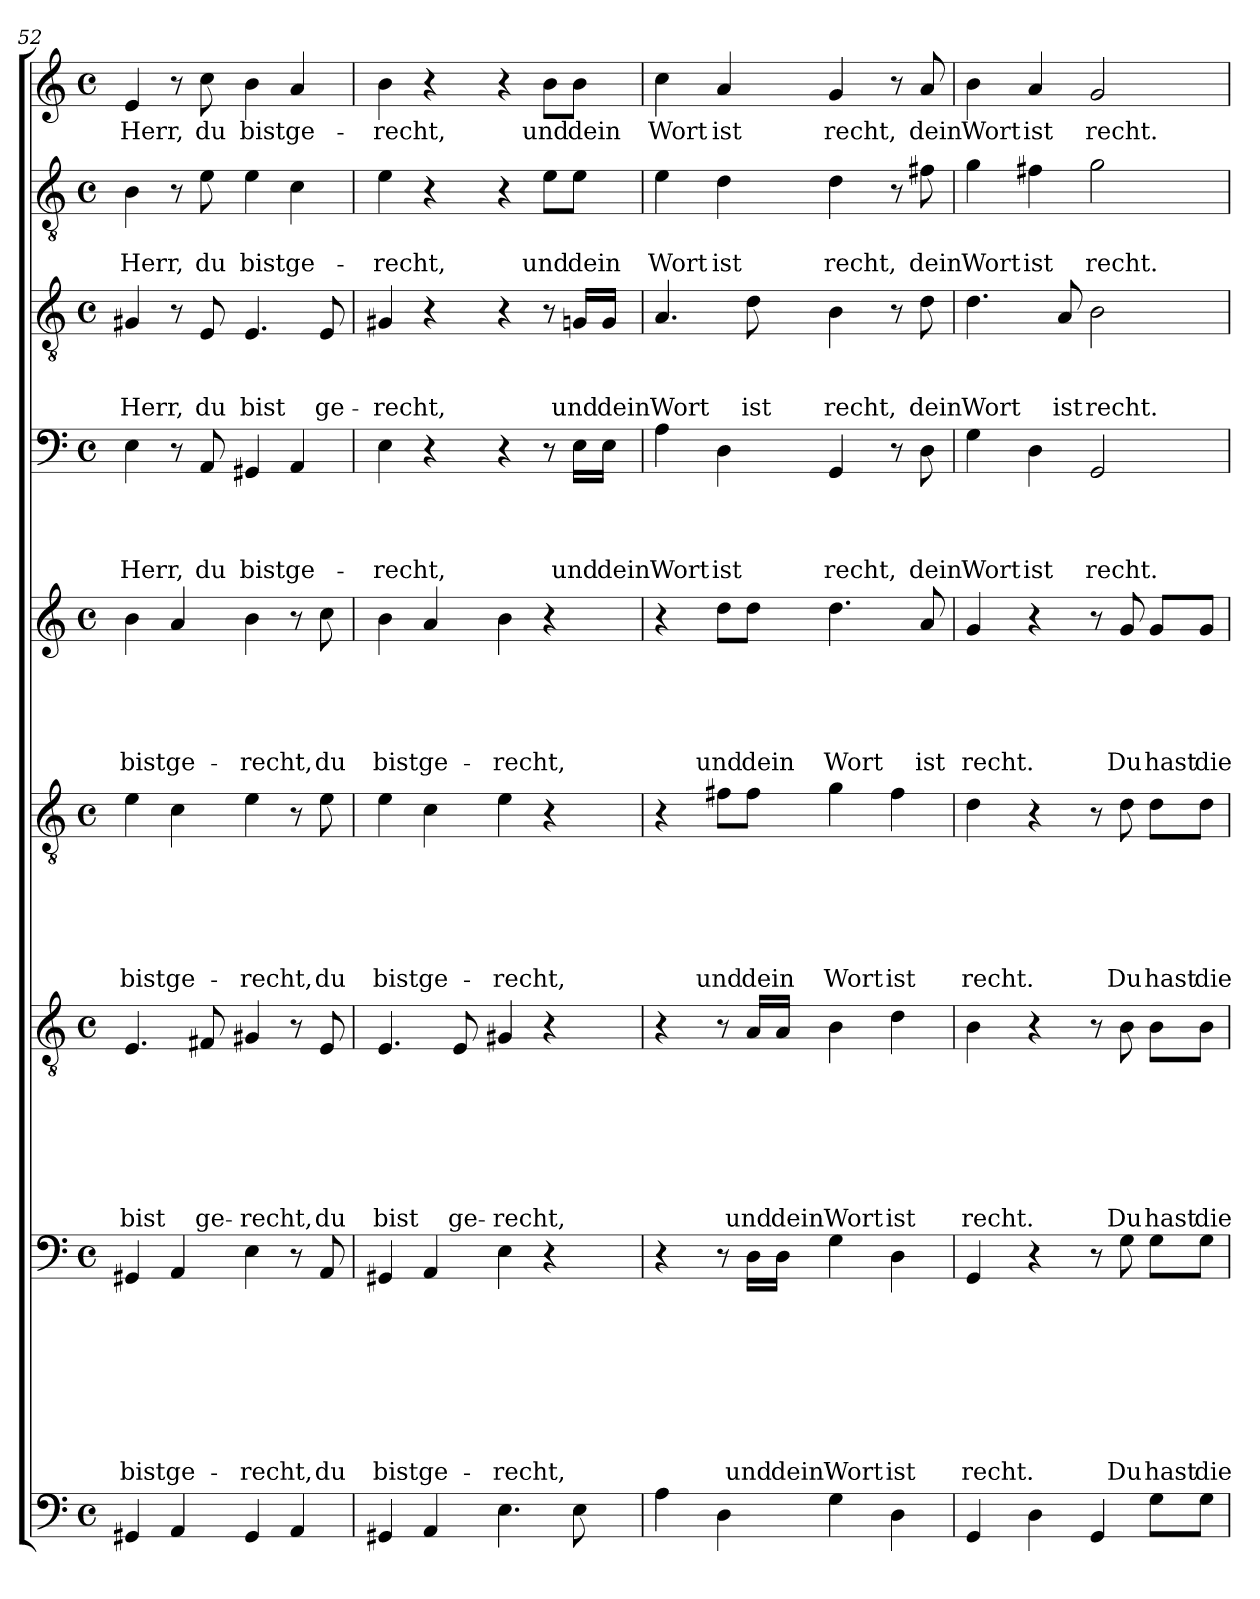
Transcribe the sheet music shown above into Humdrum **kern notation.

**kern	**kern	**text	**text	**text	**text	**text	**text	**text	**text	**kern	**text	**text	**text	**text	**text	**text	**text	**kern	**text	**text	**text	**text	**text	**text	**kern	**text	**text	**text	**text	**text	**kern	**text	**text	**text	**text	**kern	**text	**text	**text	**kern	**text	**text	**kern	**text
*part9	*part8	*part8	*part8	*part8	*part8	*part8	*part8	*part8	*part8	*part7	*part7	*part7	*part7	*part7	*part7	*part7	*part7	*part6	*part6	*part6	*part6	*part6	*part6	*part6	*part5	*part5	*part5	*part5	*part5	*part5	*part4	*part4	*part4	*part4	*part4	*part3	*part3	*part3	*part3	*part2	*part2	*part2	*part1	*part1
*staff9	*staff8	*staff8	*staff8	*staff8	*staff8	*staff8	*staff8	*staff8	*staff8	*staff7	*staff7	*staff7	*staff7	*staff7	*staff7	*staff7	*staff7	*staff6	*staff6	*staff6	*staff6	*staff6	*staff6	*staff6	*staff5	*staff5	*staff5	*staff5	*staff5	*staff5	*staff4	*staff4	*staff4	*staff4	*staff4	*staff3	*staff3	*staff3	*staff3	*staff2	*staff2	*staff2	*staff1	*staff1
*clefF4	*clefF4	*	*	*	*	*	*	*	*	*clefGv2	*	*	*	*	*	*	*	*clefGv2	*	*	*	*	*	*	*clefG2	*	*	*	*	*	*clefF4	*	*	*	*	*clefGv2	*	*	*	*clefGv2	*	*	*clefG2	*
*k[]	*k[]	*	*	*	*	*	*	*	*	*k[]	*	*	*	*	*	*	*	*k[]	*	*	*	*	*	*	*k[]	*	*	*	*	*	*k[]	*	*	*	*	*k[]	*	*	*	*k[]	*	*	*k[]	*
*C:	*C:	*	*	*	*	*	*	*	*	*C:	*	*	*	*	*	*	*	*C:	*	*	*	*	*	*	*C:	*	*	*	*	*	*C:	*	*	*	*	*C:	*	*	*	*C:	*	*	*C:	*
*M4/4	*M4/4	*	*	*	*	*	*	*	*	*M4/4	*	*	*	*	*	*	*	*M4/4	*	*	*	*	*	*	*M4/4	*	*	*	*	*	*M4/4	*	*	*	*	*M4/4	*	*	*	*M4/4	*	*	*M4/4	*
*met(c)	*met(c)	*	*	*	*	*	*	*	*	*met(c)	*	*	*	*	*	*	*	*met(c)	*	*	*	*	*	*	*met(c)	*	*	*	*	*	*met(c)	*	*	*	*	*met(c)	*	*	*	*met(c)	*	*	*met(c)	*
=52	=52	=52	=52	=52	=52	=52	=52	=52	=52	=52	=52	=52	=52	=52	=52	=52	=52	=52	=52	=52	=52	=52	=52	=52	=52	=52	=52	=52	=52	=52	=52	=52	=52	=52	=52	=52	=52	=52	=52	=52	=52	=52	=52	=52
!	!	!	!	!	!	!	!	!	!LO:LY:b	!	!	!	!	!	!	!	!LO:LY:b	!	!	!	!	!	!	!LO:LY:b	!	!	!	!	!	!LO:LY:b	!	!	!	!	!LO:LY:b	!	!	!	!LO:LY:b	!	!	!LO:LY:b	!	!LO:LY:b
4GG#X/	4GG#X/	.	.	.	.	.	.	.	bist	4.E/	.	.	.	.	.	.	bist	4e\	.	.	.	.	.	bist	4b\	.	.	.	.	bist	4E\	.	.	.	Herr,	4G#X/	.	.	Herr,	4B\	.	Herr,	4e/	Herr,
!	!	!	!	!	!	!	!	!	!LO:LY:b	!	!	!	!	!	!	!	!	!	!	!	!	!	!	!LO:LY:b	!	!	!	!	!	!LO:LY:b	!	!	!	!	!	!	!	!	!	!	!	!	!	!
4AA/	4AA/	.	.	.	.	.	.	.	ge-	.	.	.	.	.	.	.	.	4c\	.	.	.	.	.	ge-	4a/	.	.	.	.	ge-	8r	.	.	.	.	8r	.	.	.	8r	.	.	8r	.
!	!	!	!	!	!	!	!	!	!	!	!	!	!	!	!	!	!LO:LY:b	!	!	!	!	!	!	!	!	!	!	!	!	!	!	!	!	!	!LO:LY:b	!	!	!	!LO:LY:b	!	!	!LO:LY:b	!	!LO:LY:b
.	.	.	.	.	.	.	.	.	.	8F#X/	.	.	.	.	.	.	ge-	.	.	.	.	.	.	.	.	.	.	.	.	.	8AA/	.	.	.	du	8E/	.	.	du	8e\	.	du	8cc\	du
!	!	!	!	!	!	!	!	!	!LO:LY:b	!	!	!	!	!	!	!	!LO:LY:b	!	!	!	!	!	!	!LO:LY:b	!	!	!	!	!	!LO:LY:b	!	!	!	!	!LO:LY:b	!	!	!	!LO:LY:b	!	!	!LO:LY:b	!	!LO:LY:b
4GG#/	4E\	.	.	.	.	.	.	.	-recht,	4G#X/	.	.	.	.	.	.	-recht,	4e\	.	.	.	.	.	-recht,	4b\	.	.	.	.	-recht,	4GG#X/	.	.	.	bist	4.E/	.	.	bist	4e\	.	bist	4b\	bist
!	!	!	!	!	!	!	!	!	!	!	!	!	!	!	!	!	!	!	!	!	!	!	!	!	!	!	!	!	!	!	!	!	!	!	!LO:LY:b	!	!	!	!	!	!	!LO:LY:b	!	!LO:LY:b
4AA/	8r	.	.	.	.	.	.	.	.	8r	.	.	.	.	.	.	.	8r	.	.	.	.	.	.	8r	.	.	.	.	.	4AA/	.	.	.	ge-	.	.	.	.	4c\	.	ge-	4a/	ge-
!	!	!	!	!	!	!	!	!	!LO:LY:b	!	!	!	!	!	!	!	!LO:LY:b	!	!	!	!	!	!	!LO:LY:b	!	!	!	!	!	!LO:LY:b	!	!	!	!	!	!	!	!	!LO:LY:b	!	!	!	!	!
.	8AA/	.	.	.	.	.	.	.	du	8E/	.	.	.	.	.	.	du	8e\	.	.	.	.	.	du	8cc\	.	.	.	.	du	.	.	.	.	.	8E/	.	.	ge-	.	.	.	.	.
=53	=53	=53	=53	=53	=53	=53	=53	=53	=53	=53	=53	=53	=53	=53	=53	=53	=53	=53	=53	=53	=53	=53	=53	=53	=53	=53	=53	=53	=53	=53	=53	=53	=53	=53	=53	=53	=53	=53	=53	=53	=53	=53	=53	=53
!	!	!	!	!	!	!	!	!	!LO:LY:b	!	!	!	!	!	!	!	!LO:LY:b	!	!	!	!	!	!	!LO:LY:b	!	!	!	!	!	!LO:LY:b	!	!	!	!	!LO:LY:b	!	!	!	!LO:LY:b	!	!	!LO:LY:b	!	!LO:LY:b
4GG#X/	4GG#X/	.	.	.	.	.	.	.	bist	4.E/	.	.	.	.	.	.	bist	4e\	.	.	.	.	.	bist	4b\	.	.	.	.	bist	4E\	.	.	.	-recht,	4G#X/	.	.	-recht,	4e\	.	-recht,	4b\	-recht,
!	!	!	!	!	!	!	!	!	!LO:LY:b	!	!	!	!	!	!	!	!	!	!	!	!	!	!	!LO:LY:b	!	!	!	!	!	!LO:LY:b	!	!	!	!	!	!	!	!	!	!	!	!	!	!
4AA/	4AA/	.	.	.	.	.	.	.	ge-	.	.	.	.	.	.	.	.	4c\	.	.	.	.	.	ge-	4a/	.	.	.	.	ge-	4r	.	.	.	.	4r	.	.	.	4r	.	.	4r	.
!	!	!	!	!	!	!	!	!	!	!	!	!	!	!	!	!	!LO:LY:b	!	!	!	!	!	!	!	!	!	!	!	!	!	!	!	!	!	!	!	!	!	!	!	!	!	!	!
.	.	.	.	.	.	.	.	.	.	8E/	.	.	.	.	.	.	ge-	.	.	.	.	.	.	.	.	.	.	.	.	.	.	.	.	.	.	.	.	.	.	.	.	.	.	.
!	!	!	!	!	!	!	!	!	!LO:LY:b	!	!	!	!	!	!	!	!LO:LY:b	!	!	!	!	!	!	!LO:LY:b	!	!	!	!	!	!LO:LY:b	!	!	!	!	!	!	!	!	!	!	!	!	!	!
4.E\	4E\	.	.	.	.	.	.	.	-recht,	4G#X/	.	.	.	.	.	.	-recht,	4e\	.	.	.	.	.	-recht,	4b\	.	.	.	.	-recht,	4r	.	.	.	.	4r	.	.	.	4r	.	.	4r	.
!	!	!	!	!	!	!	!	!	!	!	!	!	!	!	!	!	!	!	!	!	!	!	!	!	!	!	!	!	!	!	!	!	!	!	!	!	!	!	!	!	!	!LO:LY:b	!	!LO:LY:b
.	4r	.	.	.	.	.	.	.	.	4r	.	.	.	.	.	.	.	4r	.	.	.	.	.	.	4r	.	.	.	.	.	8r	.	.	.	.	8r	.	.	.	8e\L	.	und	8b\L	und
!	!	!	!	!	!	!	!	!	!	!	!	!	!	!	!	!	!	!	!	!	!	!	!	!	!	!	!	!	!	!	!	!	!	!	!LO:LY:b	!	!	!	!LO:LY:b	!	!	!LO:LY:b	!	!LO:LY:b
8E\	.	.	.	.	.	.	.	.	.	.	.	.	.	.	.	.	.	.	.	.	.	.	.	.	.	.	.	.	.	.	16E\LL	.	.	.	und	16Gn/LL	.	.	und	8e\J	.	dein	8b\J	dein
!	!	!	!	!	!	!	!	!	!	!	!	!	!	!	!	!	!	!	!	!	!	!	!	!	!	!	!	!	!	!	!	!	!	!	!LO:LY:b	!	!	!	!LO:LY:b	!	!	!	!	!
.	.	.	.	.	.	.	.	.	.	.	.	.	.	.	.	.	.	.	.	.	.	.	.	.	.	.	.	.	.	.	16E\JJ	.	.	.	dein	16G/JJ	.	.	dein	.	.	.	.	.
!!LO:PB:g=z
=54	=54	=54	=54	=54	=54	=54	=54	=54	=54	=54	=54	=54	=54	=54	=54	=54	=54	=54	=54	=54	=54	=54	=54	=54	=54	=54	=54	=54	=54	=54	=54	=54	=54	=54	=54	=54	=54	=54	=54	=54	=54	=54	=54	=54
!	!	!	!	!	!	!	!	!	!	!	!	!	!	!	!	!	!	!	!	!	!	!	!	!	!	!	!	!	!	!	!	!	!	!	!LO:LY:b	!	!	!	!LO:LY:b	!	!	!LO:LY:b	!	!LO:LY:b
4A\	4r	.	.	.	.	.	.	.	.	4r	.	.	.	.	.	.	.	4r	.	.	.	.	.	.	4r	.	.	.	.	.	4A\	.	.	.	Wort	4.A/	.	.	Wort	4e\	.	Wort	4cc\	Wort
!	!	!	!	!	!	!	!	!	!	!	!	!	!	!	!	!	!	!	!	!	!	!	!	!LO:LY:b	!	!	!	!	!	!LO:LY:b	!	!	!	!	!LO:LY:b	!	!	!	!	!	!	!LO:LY:b	!	!LO:LY:b
4D\	8r	.	.	.	.	.	.	.	.	8r	.	.	.	.	.	.	.	8f#X\L	.	.	.	.	.	und	8dd\L	.	.	.	.	und	4D\	.	.	.	ist	.	.	.	.	4d\	.	ist	4a/	ist
!	!	!	!	!	!	!	!	!	!LO:LY:b	!	!	!	!	!	!	!	!LO:LY:b	!	!	!	!	!	!	!LO:LY:b	!	!	!	!	!	!LO:LY:b	!	!	!	!	!	!	!	!	!LO:LY:b	!	!	!	!	!
.	16D\LL	.	.	.	.	.	.	.	und	16A/LL	.	.	.	.	.	.	und	8f#\J	.	.	.	.	.	dein	8dd\J	.	.	.	.	dein	.	.	.	.	.	8d\	.	.	ist	.	.	.	.	.
!	!	!	!	!	!	!	!	!	!LO:LY:b	!	!	!	!	!	!	!	!LO:LY:b	!	!	!	!	!	!	!	!	!	!	!	!	!	!	!	!	!	!	!	!	!	!	!	!	!	!	!
.	16D\JJ	.	.	.	.	.	.	.	dein	16A/JJ	.	.	.	.	.	.	dein	.	.	.	.	.	.	.	.	.	.	.	.	.	.	.	.	.	.	.	.	.	.	.	.	.	.	.
!	!	!	!	!	!	!	!	!	!LO:LY:b	!	!	!	!	!	!	!	!LO:LY:b	!	!	!	!	!	!	!LO:LY:b	!	!	!	!	!	!LO:LY:b	!	!	!	!	!LO:LY:b	!	!	!	!LO:LY:b	!	!	!LO:LY:b	!	!LO:LY:b
4G\	4G\	.	.	.	.	.	.	.	Wort	4B\	.	.	.	.	.	.	Wort	4g\	.	.	.	.	.	Wort	4.dd\	.	.	.	.	Wort	4GG/	.	.	.	recht,	4B\	.	.	recht,	4d\	.	recht,	4g/	recht,
!	!	!	!	!	!	!	!	!	!LO:LY:b	!	!	!	!	!	!	!	!LO:LY:b	!	!	!	!	!	!	!LO:LY:b	!	!	!	!	!	!	!	!	!	!	!	!	!	!	!	!	!	!	!	!
4D\	4D\	.	.	.	.	.	.	.	ist	4d\	.	.	.	.	.	.	ist	4f#\	.	.	.	.	.	ist	.	.	.	.	.	.	8r	.	.	.	.	8r	.	.	.	8r	.	.	8r	.
!	!	!	!	!	!	!	!	!	!	!	!	!	!	!	!	!	!	!	!	!	!	!	!	!	!	!	!	!	!	!LO:LY:b	!	!	!	!	!LO:LY:b	!	!	!	!LO:LY:b	!	!	!LO:LY:b	!	!LO:LY:b
.	.	.	.	.	.	.	.	.	.	.	.	.	.	.	.	.	.	.	.	.	.	.	.	.	8a/	.	.	.	.	ist	8D\	.	.	.	dein	8d\	.	.	dein	8f#X\	.	dein	8a/	dein
=55	=55	=55	=55	=55	=55	=55	=55	=55	=55	=55	=55	=55	=55	=55	=55	=55	=55	=55	=55	=55	=55	=55	=55	=55	=55	=55	=55	=55	=55	=55	=55	=55	=55	=55	=55	=55	=55	=55	=55	=55	=55	=55	=55	=55
!	!	!	!	!	!	!	!	!	!LO:LY:b	!	!	!	!	!	!	!	!LO:LY:b	!	!	!	!	!	!	!LO:LY:b	!	!	!	!	!	!LO:LY:b	!	!	!	!	!LO:LY:b	!	!	!	!LO:LY:b	!	!	!LO:LY:b	!	!LO:LY:b
4GG/	4GG/	.	.	.	.	.	.	.	recht.	4B\	.	.	.	.	.	.	recht.	4d\	.	.	.	.	.	recht.	4g/	.	.	.	.	recht.	4G\	.	.	.	Wort	4.d\	.	.	Wort	4g\	.	Wort	4b\	Wort
!	!	!	!	!	!	!	!	!	!	!	!	!	!	!	!	!	!	!	!	!	!	!	!	!	!	!	!	!	!	!	!	!	!	!	!LO:LY:b	!	!	!	!	!	!	!LO:LY:b	!	!LO:LY:b
4D\	4r	.	.	.	.	.	.	.	.	4r	.	.	.	.	.	.	.	4r	.	.	.	.	.	.	4r	.	.	.	.	.	4D\	.	.	.	ist	.	.	.	.	4f#X\	.	ist	4a/	ist
!	!	!	!	!	!	!	!	!	!	!	!	!	!	!	!	!	!	!	!	!	!	!	!	!	!	!	!	!	!	!	!	!	!	!	!	!	!	!	!LO:LY:b	!	!	!	!	!
.	.	.	.	.	.	.	.	.	.	.	.	.	.	.	.	.	.	.	.	.	.	.	.	.	.	.	.	.	.	.	.	.	.	.	.	8A/	.	.	ist	.	.	.	.	.
!	!	!	!	!	!	!	!	!	!	!	!	!	!	!	!	!	!	!	!	!	!	!	!	!	!	!	!	!	!	!	!	!	!	!	!LO:LY:b	!	!	!	!LO:LY:b	!	!	!LO:LY:b	!	!LO:LY:b
4GG/	8r	.	.	.	.	.	.	.	.	8r	.	.	.	.	.	.	.	8r	.	.	.	.	.	.	8r	.	.	.	.	.	2GG/	.	.	.	recht.	2B\	.	.	recht.	2g\	.	recht.	2g/	recht.
!	!	!	!	!	!	!	!	!	!LO:LY:b	!	!	!	!	!	!	!	!LO:LY:b	!	!	!	!	!	!	!LO:LY:b	!	!	!	!	!	!LO:LY:b	!	!	!	!	!	!	!	!	!	!	!	!	!	!
.	8G\	.	.	.	.	.	.	.	Du	8B\	.	.	.	.	.	.	Du	8d\	.	.	.	.	.	Du	8g/	.	.	.	.	Du	.	.	.	.	.	.	.	.	.	.	.	.	.	.
!	!	!	!	!	!	!	!	!	!LO:LY:b	!	!	!	!	!	!	!	!LO:LY:b	!	!	!	!	!	!	!LO:LY:b	!	!	!	!	!	!LO:LY:b	!	!	!	!	!	!	!	!	!	!	!	!	!	!
8G\L	8G\L	.	.	.	.	.	.	.	hast	8B\L	.	.	.	.	.	.	hast	8d\L	.	.	.	.	.	hast	8g/L	.	.	.	.	hast	.	.	.	.	.	.	.	.	.	.	.	.	.	.
!	!	!	!	!	!	!	!	!	!LO:LY:b	!	!	!	!	!	!	!	!LO:LY:b	!	!	!	!	!	!	!LO:LY:b	!	!	!	!	!	!LO:LY:b	!	!	!	!	!	!	!	!	!	!	!	!	!	!
8G\J	8G\J	.	.	.	.	.	.	.	die	8B\J	.	.	.	.	.	.	die	8d\J	.	.	.	.	.	die	8g/J	.	.	.	.	die	.	.	.	.	.	.	.	.	.	.	.	.	.	.
=	=	=	=	=	=	=	=	=	=	=	=	=	=	=	=	=	=	=	=	=	=	=	=	=	=	=	=	=	=	=	=	=	=	=	=	=	=	=	=	=	=	=	=	=
*-	*-	*-	*-	*-	*-	*-	*-	*-	*-	*-	*-	*-	*-	*-	*-	*-	*-	*-	*-	*-	*-	*-	*-	*-	*-	*-	*-	*-	*-	*-	*-	*-	*-	*-	*-	*-	*-	*-	*-	*-	*-	*-	*-	*-
